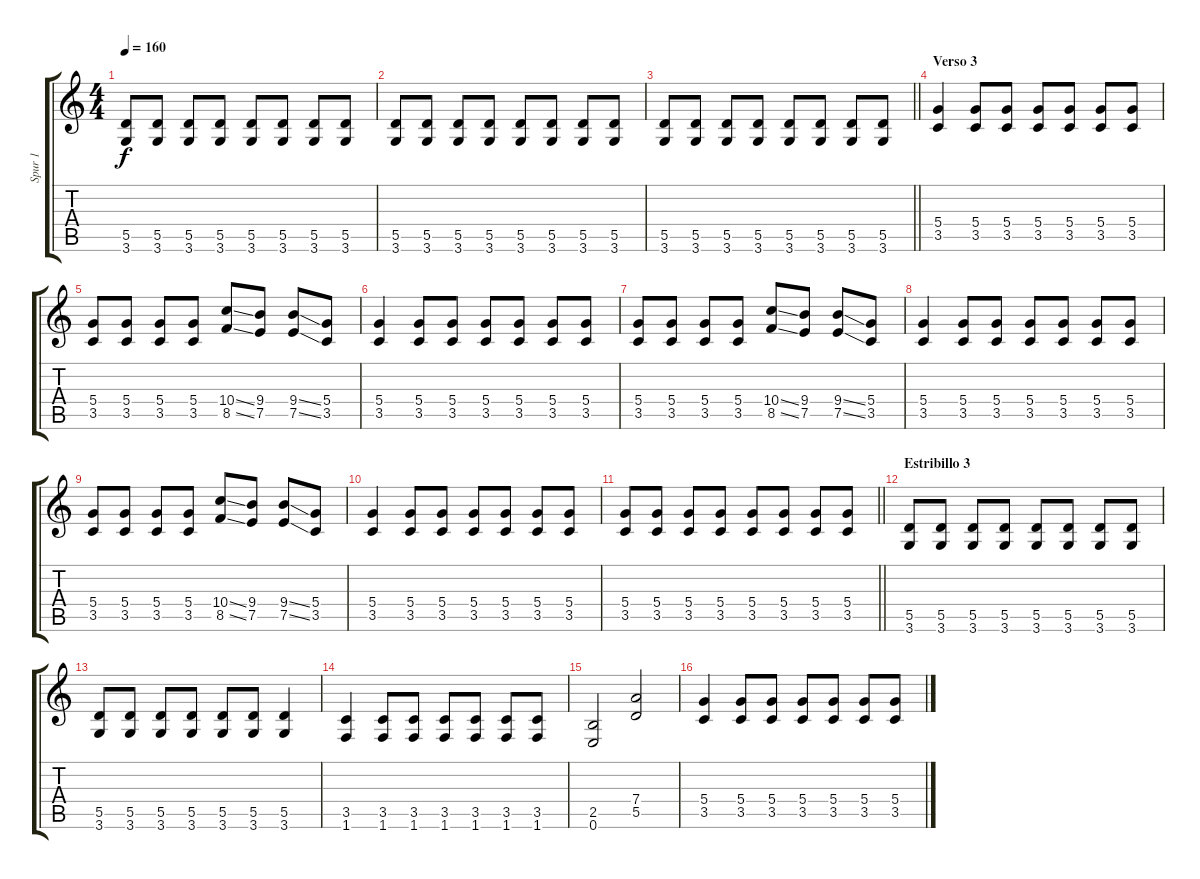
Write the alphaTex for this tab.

\track ("Spur 1" "Spur 1") {instrument distortionguitar}
\staff {score tabs}
\tuning (E4 B3 G3 D3 A2 E2) {hide}
\ts (4 4)
\tempo 160
\clef g2
\ks c
(5.5 3.6).8{dy f} (5.5 3.6).8 (5.5 3.6).8 (5.5 3.6).8 (5.5 3.6).8 (5.5 3.6).8 (5.5 3.6).8 (5.5 3.6).8 |
(5.5 3.6).8 (5.5 3.6).8 (5.5 3.6).8 (5.5 3.6).8 (5.5 3.6).8 (5.5 3.6).8 (5.5 3.6).8 (5.5 3.6).8 |
\barLineRight lightlight
(5.5 3.6).8 (5.5 3.6).8 (5.5 3.6).8 (5.5 3.6).8 (5.5 3.6).8 (5.5 3.6).8 (5.5 3.6).8 (5.5 3.6).8 |
\section ("" "Verso 3")
(5.4 3.5).4 (5.4 3.5).8 (5.4 3.5).8 (5.4 3.5).8 (5.4 3.5).8 (5.4 3.5).8 (5.4 3.5).8 |
(5.4 3.5).8 (5.4 3.5).8 (5.4 3.5).8 (5.4 3.5).8 (10.4{ss} 8.5{ss}).8 (9.4 7.5).8 (9.4{ss} 7.5{ss}).8 (5.4 3.5).8 |
(5.4 3.5).4 (5.4 3.5).8 (5.4 3.5).8 (5.4 3.5).8 (5.4 3.5).8 (5.4 3.5).8 (5.4 3.5).8 |
(5.4 3.5).8 (5.4 3.5).8 (5.4 3.5).8 (5.4 3.5).8 (10.4{ss} 8.5{ss}).8 (9.4 7.5).8 (9.4{ss} 7.5{ss}).8 (5.4 3.5).8 |
(5.4 3.5).4 (5.4 3.5).8 (5.4 3.5).8 (5.4 3.5).8 (5.4 3.5).8 (5.4 3.5).8 (5.4 3.5).8 |
(5.4 3.5).8 (5.4 3.5).8 (5.4 3.5).8 (5.4 3.5).8 (10.4{ss} 8.5{ss}).8 (9.4 7.5).8 (9.4{ss} 7.5{ss}).8 (5.4 3.5).8 |
(5.4 3.5).4 (5.4 3.5).8 (5.4 3.5).8 (5.4 3.5).8 (5.4 3.5).8 (5.4 3.5).8 (5.4 3.5).8 |
\barLineRight lightlight
(5.4 3.5).8 (5.4 3.5).8 (5.4 3.5).8 (5.4 3.5).8 (5.4 3.5).8 (5.4 3.5).8 (5.4 3.5).8 (5.4 3.5).8 |
\section ("" "Estribillo 3")
(5.5 3.6).8 (5.5 3.6).8 (5.5 3.6).8 (5.5 3.6).8 (5.5 3.6).8 (5.5 3.6).8 (5.5 3.6).8 (5.5 3.6).8 |
(5.5 3.6).8 (5.5 3.6).8 (5.5 3.6).8 (5.5 3.6).8 (5.5 3.6).8 (5.5 3.6).8 (5.5 3.6).4 |
(3.5 1.6).4 (3.5 1.6).8 (3.5 1.6).8 (3.5 1.6).8 (3.5 1.6).8 (3.5 1.6).8 (3.5 1.6).8 |
(2.5 0.6).2 (7.4 5.5).2 |
(5.4 3.5).4 (5.4 3.5).8 (5.4 3.5).8 (5.4 3.5).8 (5.4 3.5).8 (5.4 3.5).8 (5.4 3.5).8
